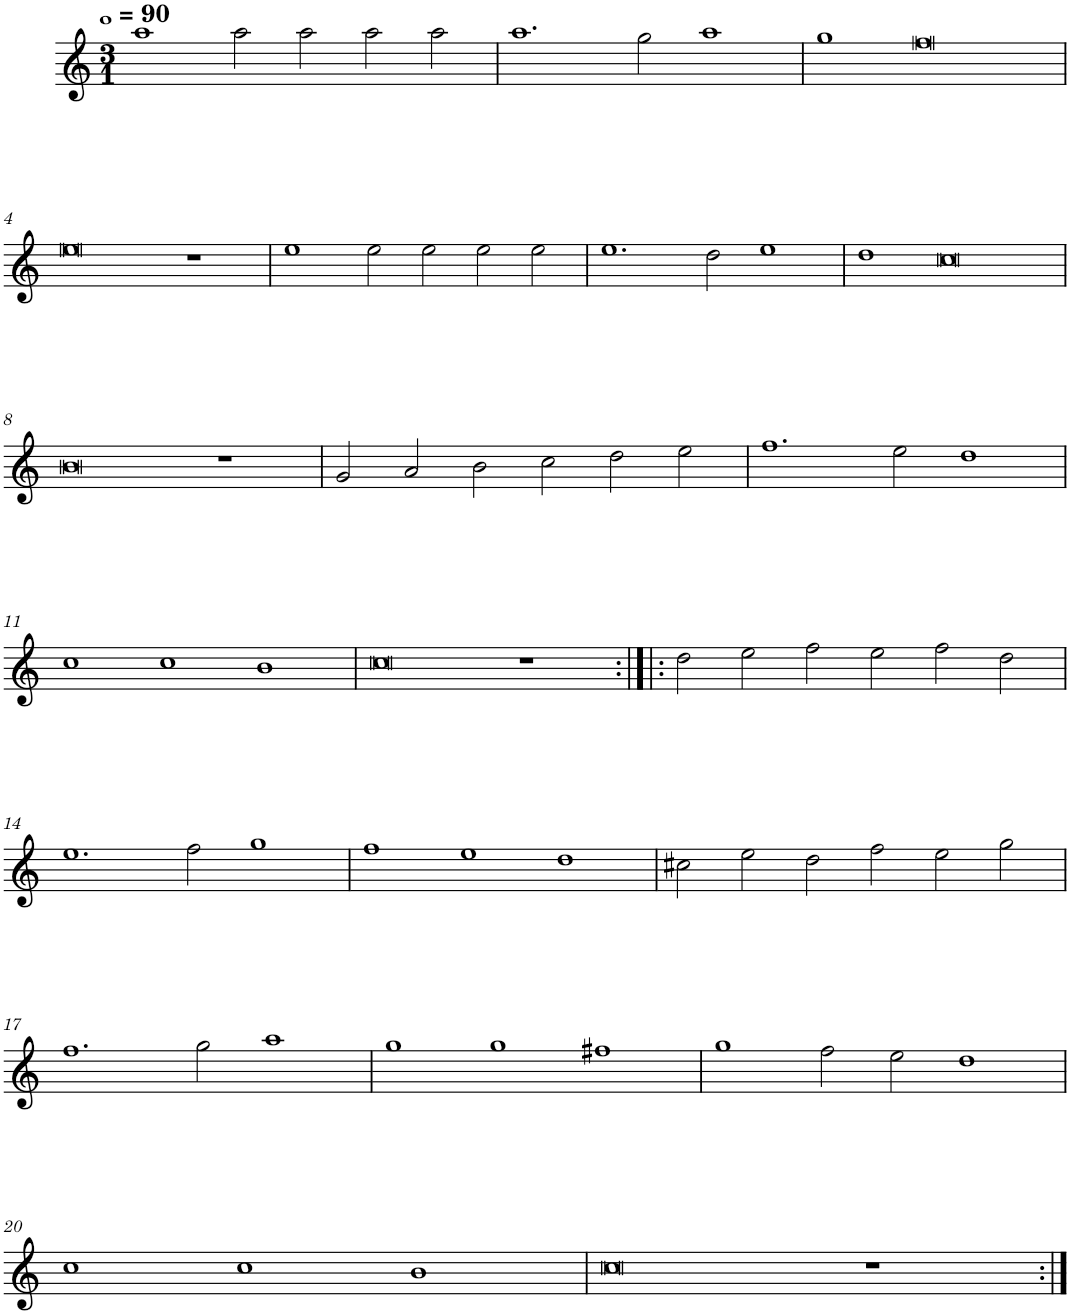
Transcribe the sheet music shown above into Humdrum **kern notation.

**kern
*part1
*staff1
*I"Cinq parties
*clefG2
*k[]
*M3/1
*MM360
=1
1aa
2aa\
2aa\
2aa\
2aa\
=2
1.aa
2gg\
1aa
=3
1gg
0ff
!!LO:LB:g=z
=4
0ee
1r
=5
1ee
2ee\
2ee\
2ee\
2ee\
=6
1.ee
2dd\
1ee
=7
1dd
0cc
!!LO:LB:g=z
=8
0b
1r
=9
2g/
2a/
2b\
2cc\
2dd\
2ee\
=10
1.ff
2ee\
1dd
!!LO:LB:g=z
=11
1cc
1cc
1b
=12
0cc
1r
=13:|!|:
2dd\
2ee\
2ff\
2ee\
2ff\
2dd\
!!LO:LB:g=z
=14
1.ee
2ff\
1gg
=15
1ff
1ee
1dd
=16
2cc#X\
2ee\
2dd\
2ff\
2ee\
2gg\
!!LO:LB:g=z
=17
1.ff
2gg\
1aa
=18
1gg
1gg
1ff#X
=19
1gg
2ff\
2ee\
1dd
!!LO:LB:g=z
=20
1cc
1cc
1b
=21
0cc
1r
=:|!
*-
